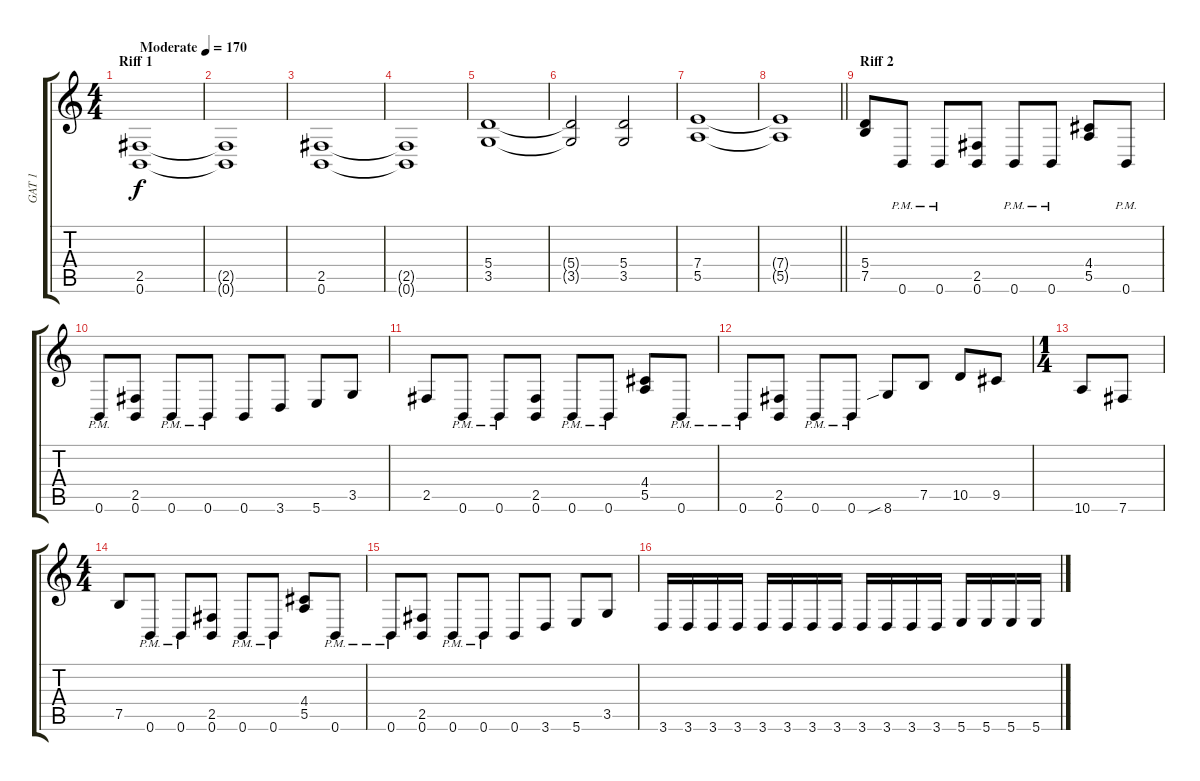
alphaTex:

\track ("GAT 1" "GAT 1") {instrument distortionguitar}
\staff {score tabs}
\tuning (B3 Gb3 D3 A2 E2 B1) {hide}
\ts (4 4)
\section ("" "Riff 1")
\tempo (170 "Moderate")
\clef g2
\ks c
(2.5 0.6).1{dy f instrument distortionguitar} |
(2.5{t} 0.6{t}).1 |
(2.5 0.6).1 |
(2.5{t} 0.6{t}).1 |
(5.4 3.5).1 |
(5.4{t} 3.5{t}).2 (5.4 3.5).2 |
(7.4 5.5).1 |
\barLineRight lightlight
(7.4{t} 5.5{t}).1 |
\section ("" "Riff 2")
(5.4 7.5).8 0.6{pm}.8 0.6{pm}.8 (2.5 0.6).8 0.6{pm}.8 0.6{pm}.8 (4.4 5.5).8 0.6{pm}.8 |
0.6{pm}.8 (2.5 0.6).8 0.6{pm}.8 0.6{pm}.8 0.6.8 3.6.8 5.6.8 3.5.8 |
2.5.8 0.6{pm}.8 0.6{pm}.8 (2.5 0.6).8 0.6{pm}.8 0.6{pm}.8 (4.4 5.5).8 0.6{pm}.8 |
0.6{pm}.8 (2.5 0.6).8 0.6{pm}.8 0.6{pm}.8 8.6{sib}.8 7.5.8 10.5.8 9.5.8 |
\ts (1 4)
10.6.8 7.6.8 |
\ts (4 4)
7.5.8 0.6{pm}.8 0.6{pm}.8 (2.5 0.6).8 0.6{pm}.8 0.6{pm}.8 (4.4 5.5).8 0.6{pm}.8 |
0.6{pm}.8 (2.5 0.6).8 0.6{pm}.8 0.6{pm}.8 0.6.8 3.6.8 5.6.8 3.5.8 |
3.6.16 3.6.16 3.6.16 3.6.16 3.6.16 3.6.16 3.6.16 3.6.16 3.6.16 3.6.16 3.6.16 3.6.16 5.6.16 5.6.16 5.6.16 5.6.16
